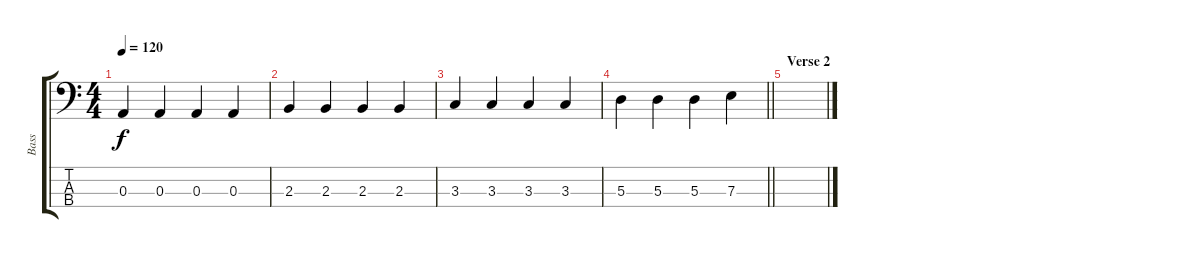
\track ("Bass" "Bass") {instrument electricbassfinger}
\staff {score tabs}
\tuning (G2 D2 A1 E1) {hide}
\ts (4 4)
\tempo 120
\clef f4
\ks c
0.3.4{dy f} 0.3.4 0.3.4 0.3.4 |
2.3.4 2.3.4 2.3.4 2.3.4 |
3.3.4 3.3.4 3.3.4 3.3.4 |
\barLineRight lightlight
5.3.4 5.3.4 5.3.4 7.3.4 |
\section ("" "Verse 2")
